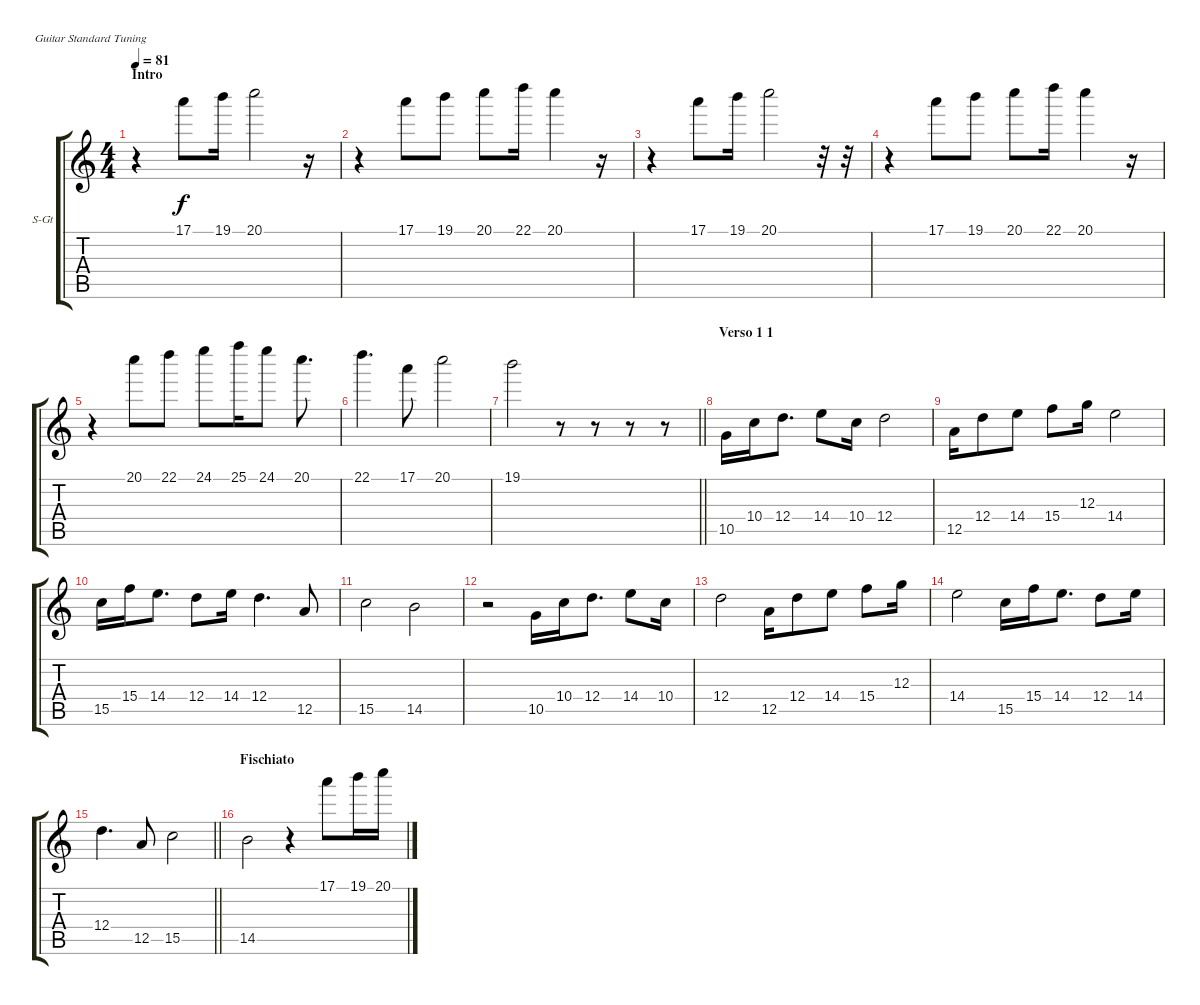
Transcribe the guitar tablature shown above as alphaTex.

\bracketExtendMode groupsimilarinstruments
\firstSystemTrackNameOrientation horizontal
\otherSystemsTrackNameOrientation horizontal
\track ("Voice & Flute Klaus" "S-Gt") {instrument accordion}
\staff {score tabs}
\tuning (E4 B3 G3 D3 A2 E2)
\displaytranspose 12
\ts (4 4)
\beaming (8 2 2 2 2)
\section ("" "Intro")
\tempo 81
\clef g2
\ks c
r.4{dy f instrument accordion} 17.1.8 19.1.16 20.1.2 r.16 |
r.4 17.1.8 19.1.8 20.1.8 22.1.16 20.1.4 r.16 |
r.4 17.1.8 19.1.16 20.1.2 r.32 r.32 |
r.4 17.1.8 19.1.8 20.1.8 22.1.16 20.1.4 r.16 |
r.4 20.1.8 22.1.8 24.1.8 25.1.16 24.1.8 20.1.8{d} |
22.1.4{d} 17.1.8 20.1.2 |
\barLineRight lightlight
19.1.2 r.8 r.8 r.8 r.8 |
\section ("" "Verso 1 1")
10.5.16 10.4.16 12.4.8{d} 14.4.8 10.4.16 12.4.2 |
12.5.16 12.4.8 14.4.8 15.4.8 12.3.16 14.4.2 |
15.5.16 15.4.16 14.4.8{d} 12.4.8 14.4.16 12.4.4{d} 12.5.8 |
15.5.2 14.5.2 |
r.2 10.5.16 10.4.16 12.4.8{d} 14.4.8 10.4.16 |
12.4.2 12.5.16 12.4.8 14.4.8 15.4.8 12.3.16 |
14.4.2 15.5.16 15.4.16 14.4.8{d} 12.4.8 14.4.16 |
\barLineRight lightlight
12.4.4{d} 12.5.8 15.5.2 |
\section ("" "Fischiato")
14.5.2 r.4 17.1.8 19.1.16 20.1.16
